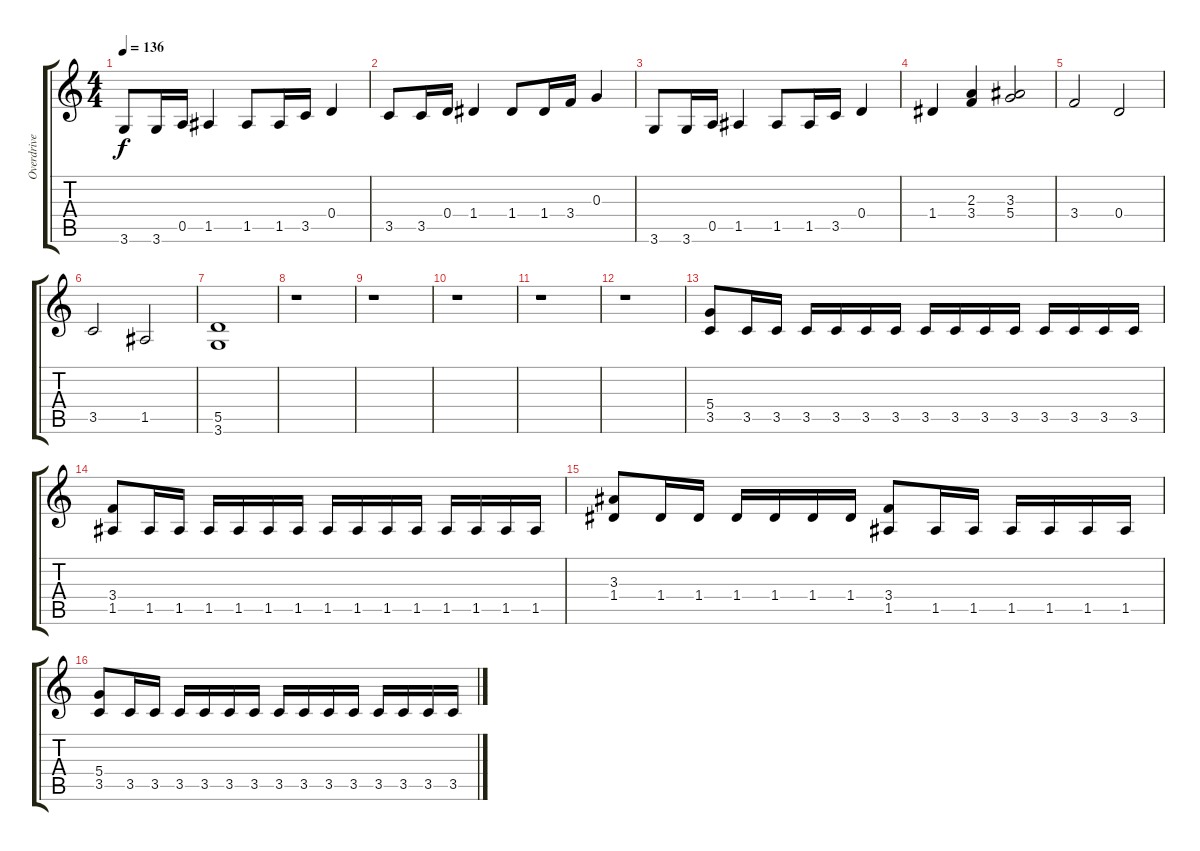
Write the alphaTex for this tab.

\track ("Overdrive Guitar 1" "Overdrive ") {instrument distortionguitar}
\staff {score tabs}
\tuning (E4 B3 G3 D3 A2 E2) {hide}
\ts (4 4)
\tempo 136
\clef g2
\ks c
3.6.8{dy f} 3.6.16 0.5.16 1.5.4 1.5.8 1.5.16 3.5.16 0.4.4 |
3.5.8 3.5.16 0.4.16 1.4.4 1.4.8 1.4.16 3.4.16 0.3.4 |
3.6.8 3.6.16 0.5.16 1.5.4 1.5.8 1.5.16 3.5.16 0.4.4 |
1.4.4 (2.3 3.4).4 (3.3 5.4).2 |
3.4.2 0.4.2 |
3.5.2 1.5.2 |
(5.5 3.6).1 |
r.1 |
r.1 |
r.1 |
r.1 |
r.1 |
(5.4 3.5).8 3.5.16 3.5.16 3.5.16 3.5.16 3.5.16 3.5.16 3.5.16 3.5.16 3.5.16 3.5.16 3.5.16 3.5.16 3.5.16 3.5.16 |
(3.4 1.5).8 1.5.16 1.5.16 1.5.16 1.5.16 1.5.16 1.5.16 1.5.16 1.5.16 1.5.16 1.5.16 1.5.16 1.5.16 1.5.16 1.5.16 |
(3.3 1.4).8 1.4.16 1.4.16 1.4.16 1.4.16 1.4.16 1.4.16 (3.4 1.5).8 1.5.16 1.5.16 1.5.16 1.5.16 1.5.16 1.5.16 |
(5.4 3.5).8 3.5.16 3.5.16 3.5.16 3.5.16 3.5.16 3.5.16 3.5.16 3.5.16 3.5.16 3.5.16 3.5.16 3.5.16 3.5.16 3.5.16
